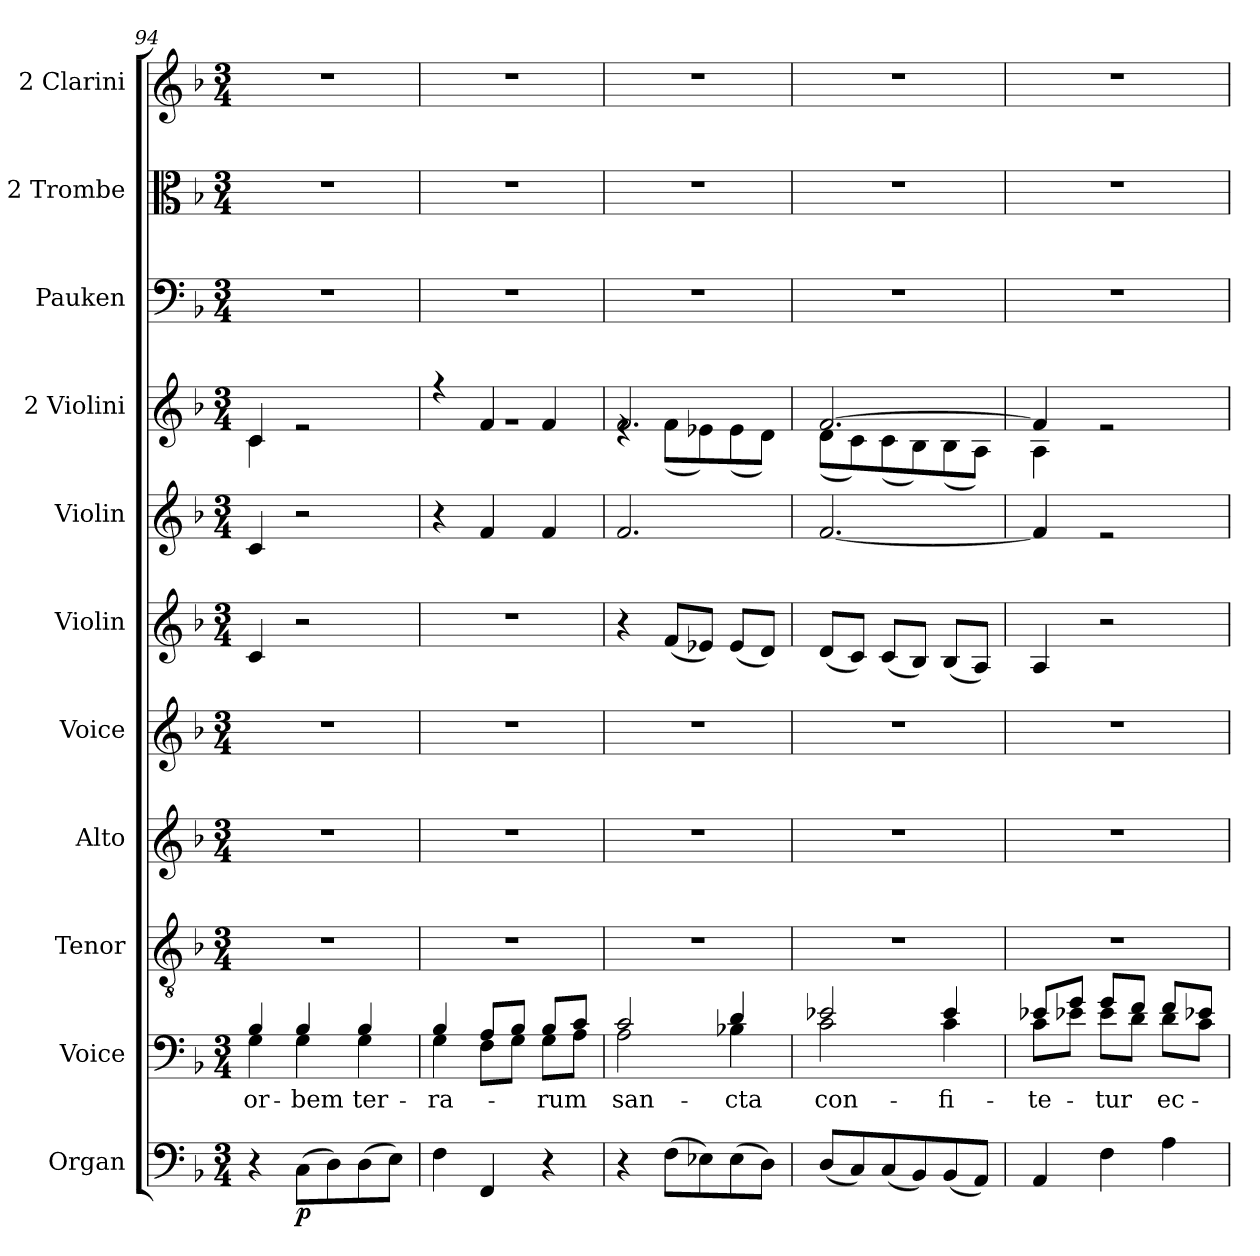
**kern	**dynam	**kern	**text	**kern	**kern	**kern	**kern	**kern	**kern	**kern	**kern	**kern
*part11	*part11	*part10	*part10	*part9	*part8	*part7	*part6	*part5	*part4	*part3	*part2	*part1
*staff11	*staff11	*staff10	*staff10	*staff9	*staff8	*staff7	*staff6	*staff5	*staff4	*staff3	*staff2	*staff1
*I"Organ	*	*I"Voice	*	*I"Tenor	*I"Alto	*I"Voice	*I"Violin	*I"Violin	*I"2 Violini	*I"Pauken	*I"2 Trombe	*I"2 Clarini
*	*	*	*	*	*	*	*I'Vln.	*I'Vln	*I'V	*I'P	*I'T	*I'C
*clefF4	*	*clefF4	*	*clefGv2	*clefG2	*clefG2	*clefG2	*clefG2	*clefG2	*clefF4	*clefC3	*clefG2
*k[b-]	*	*k[b-]	*	*k[b-]	*k[b-]	*k[b-]	*k[b-]	*k[b-]	*k[b-]	*k[b-]	*k[b-]	*k[b-]
*M3/4	*	*M3/4	*	*M3/4	*M3/4	*M3/4	*M3/4	*M3/4	*M3/4	*M3/4	*M3/4	*M3/4
=94	=94	=94	=94	=94	=94	=94	=94	=94	=94	=94	=94	=94
*	*	*^	*	*	*	*	*	*	*	*	*	*
!	!	!	!	!LO:LY:b	!	!	!	!	!	!	!	!	!
*	*	*	*	*	*	*	*	*	*	*^	*	*	*
4r	.	4B-/	4G\	or-	2.r	2.r	2.r	4c/	4c/	4c/	4c\	2.r	2.r	2.r
!	!LO:DY:b	!	!	!LO:LY:b	!	!	!	!	!	!	!	!	!	!
(8C\L	p	4B-/	4G\	-bem	.	.	.	2r	2r	2re	2ryy	.	.	.
8D\)	.	.	.	.	.	.	.	.	.	.	.	.	.	.
!	!	!	!	!LO:LY:b	!	!	!	!	!	!	!	!	!	!
(8D\	.	4B-/	4G\	ter-	.	.	.	.	.	.	.	.	.	.
8E\J)	.	.	.	.	.	.	.	.	.	.	.	.	.	.
=95	=95	=95	=95	=95	=95	=95	=95	=95	=95	=95	=95	=95	=95	=95
!	!	!	!	!LO:LY:b	!	!	!	!	!	!	!	!	!	!
4F\	.	4B-/	4G\	-ra-	2.r	2.r	2.r	2.r	4r	4r	2.rg	2.r	2.r	2.r
4FF/	.	8A/L	8F\L	.	.	.	.	.	4f/	4f/	.	.	.	.
.	.	8B-/J	8G\J	.	.	.	.	.	.	.	.	.	.	.
!	!	!	!	!LO:LY:b	!	!	!	!	!	!	!	!	!	!
4r	.	8B-/L	8G\L	-rum	.	.	.	.	4f/	4f/	.	.	.	.
.	.	8c/J	8A\J	.	.	.	.	.	.	.	.	.	.	.
=96	=96	=96	=96	=96	=96	=96	=96	=96	=96	=96	=96	=96	=96	=96
!	!	!	!	!LO:LY:b	!	!	!	!	!	!	!	!	!	!
4r	.	2c/	2A\	san-	2.r	2.r	2.r	4r	2.f/	2.f/	4re	2.r	2.r	2.r
(8F\L	.	.	.	.	.	.	.	(8f/L	.	.	(8f\L	.	.	.
8E-X\)	.	.	.	.	.	.	.	8e-X/J)	.	.	8e-X\)	.	.	.
!	!	!	!	!LO:LY:b	!	!	!	!	!	!	!	!	!	!
(8E-\	.	4d/	4B-X\	-cta	.	.	.	(8e-/L	.	.	(8e-\	.	.	.
8D\J)	.	.	.	.	.	.	.	8d/J)	.	.	8d\J)	.	.	.
=97	=97	=97	=97	=97	=97	=97	=97	=97	=97	=97	=97	=97	=97	=97
!	!	!	!	!LO:LY:b	!	!	!	!	!	!	!	!	!	!
(8D/L	.	2e-X/	2c\	con-	2.r	2.r	2.r	(8d/L	[2.f/	[2.f/	(8d\L	2.r	2.r	2.r
8C/)	.	.	.	.	.	.	.	8c/J)	.	.	8c\)	.	.	.
(8C/	.	.	.	.	.	.	.	(8c/L	.	.	(8c\	.	.	.
8BB-/)	.	.	.	.	.	.	.	8B-/J)	.	.	8B-\)	.	.	.
!	!	!	!	!LO:LY:b	!	!	!	!	!	!	!	!	!	!
(8BB-/	.	4e-/	4c\	-fi-	.	.	.	(8B-/L	.	.	(8B-\	.	.	.
8AA/J)	.	.	.	.	.	.	.	8A/J)	.	.	8A\J)	.	.	.
=98	=98	=98	=98	=98	=98	=98	=98	=98	=98	=98	=98	=98	=98	=98
!	!	!	!	!LO:LY:b	!	!	!	!	!	!	!	!	!	!
4AA/	.	8e-X/L	8c\L	-te-	2.r	2.r	2.r	4A/	4f/]	4f/]	4A\	2.r	2.r	2.r
.	.	8g/J	8e-X\J	.	.	.	.	.	.	.	.	.	.	.
!	!	!	!	!LO:LY:b	!	!	!	!	!	!	!	!	!	!
4F\	.	8g/L	8e-\L	-tur	.	.	.	2r	2re	2re	2ryy	.	.	.
.	.	8f/J	8d\J	.	.	.	.	.	.	.	.	.	.	.
!	!	!	!	!LO:LY:b	!	!	!	!	!	!	!	!	!	!
4A\	.	8f/L	8d\L	ec-	.	.	.	.	.	.	.	.	.	.
.	.	8e-X/J	8c\J	.	.	.	.	.	.	.	.	.	.	.
*	*	*v	*v	*	*	*	*	*	*	*v	*v	*	*	*
=	=	=	=	=	=	=	=	=	=	=	=	=
*-	*-	*-	*-	*-	*-	*-	*-	*-	*-	*-	*-	*-
